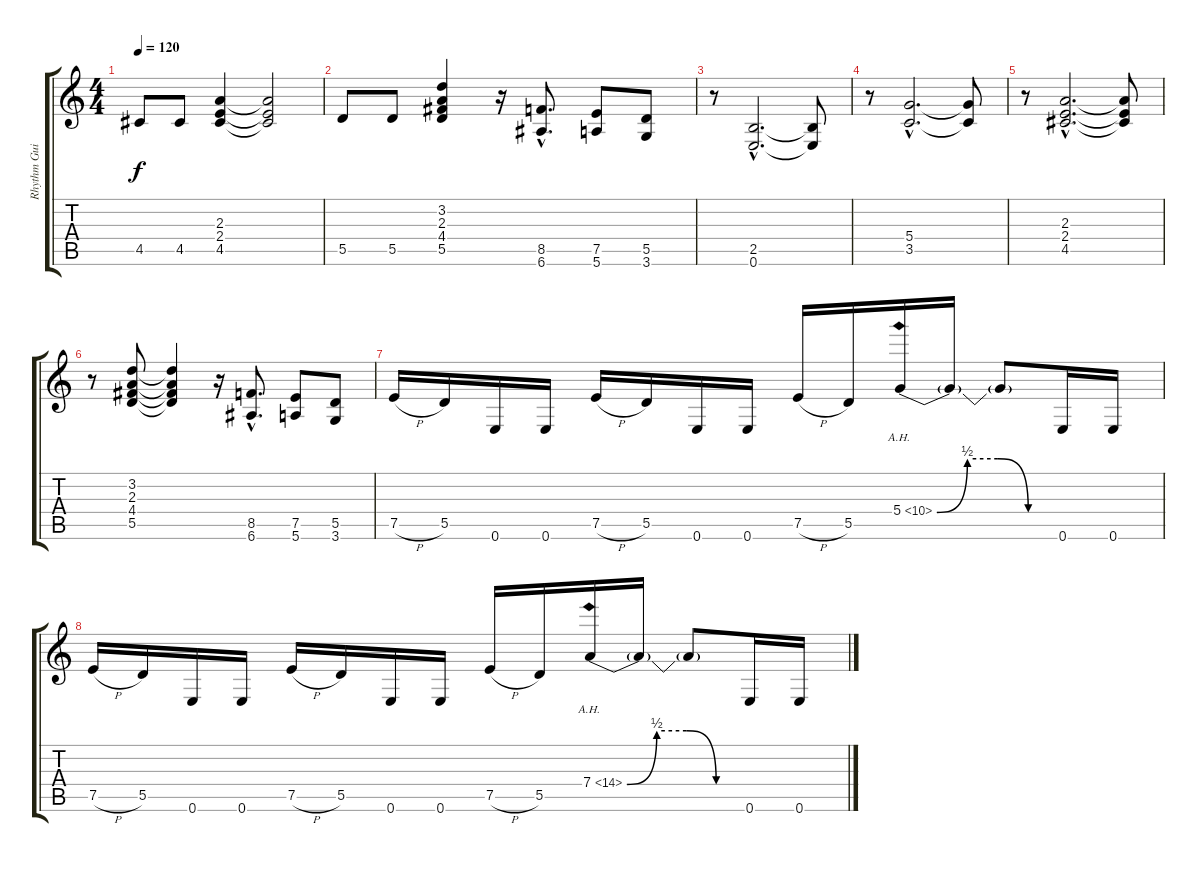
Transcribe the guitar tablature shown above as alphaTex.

\track ("Rhythm Guitar" "Rhythm Gui") {instrument distortionguitar}
\staff {score tabs}
\tuning (E4 B3 G3 D3 A2 E2) {hide}
\ts (4 4)
\tempo 120
\clef g2
\ks c
4.5.8{dy f} 4.5.8 (2.3 2.4 4.5).4 (2.3{t} 2.4{t} 4.5{t}).2 |
5.5.8 5.5.8 (3.2 2.3 4.4 5.5).4 r.16 (8.5{hac} 6.6{hac}).8{d} (7.5 5.6).8 (5.5 3.6).8 |
r.8 (2.5{hac} 0.6{hac}).2{d} (2.5{t} 0.6{t}).8 |
r.8 (5.4{hac} 3.5{hac}).2{d} (5.4{t} 3.5{t}).8 |
r.8 (2.3{hac} 2.4{hac} 4.5{hac}).2{d} (2.3{t} 2.4{t} 4.5{t}).8 |
r.8 (3.2 2.3 4.4 5.5).8 (3.2{t} 2.3{t} 4.4{t} 5.5{t}).4 r.16 (8.5{hac} 6.6{hac}).8{d} (7.5 5.6).8 (5.5 3.6).8 |
7.5{h}.16 5.5.16 0.6.16 0.6.16 7.5{h}.16 5.5.16 0.6.16 0.6.16 7.5{h}.16 5.5.16 5.4{be (custom 0 0 15 2 30 2 45 0 60 0) ah 5}.16 5.4{t}.16 5.4{t}.8 0.6.16 0.6.16 |
7.5{h}.16 5.5.16 0.6.16 0.6.16 7.5{h}.16 5.5.16 0.6.16 0.6.16 7.5{h}.16 5.5.16 7.4{be (custom 0 0 15 2 30 2 45 0 60 0) ah 7}.16 7.4{t}.16 7.4{t}.8 0.6.16 0.6.16
